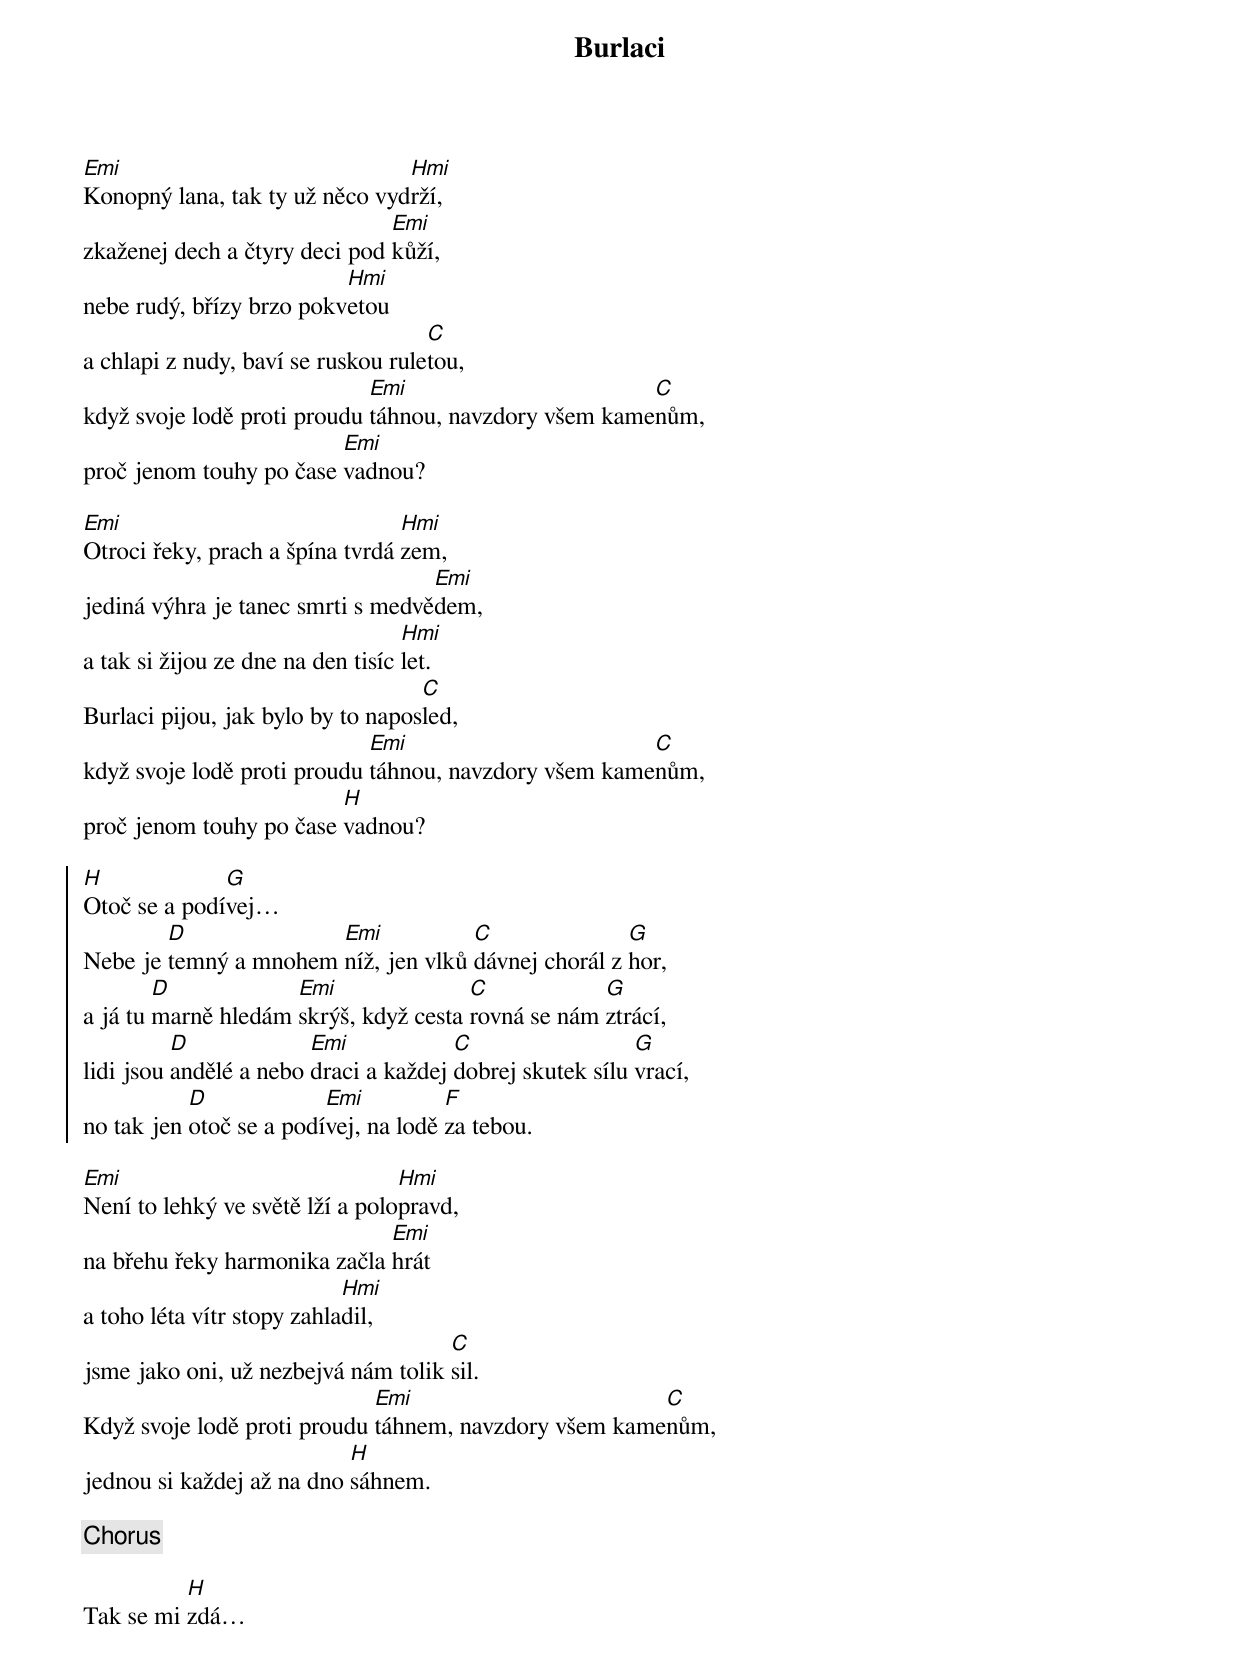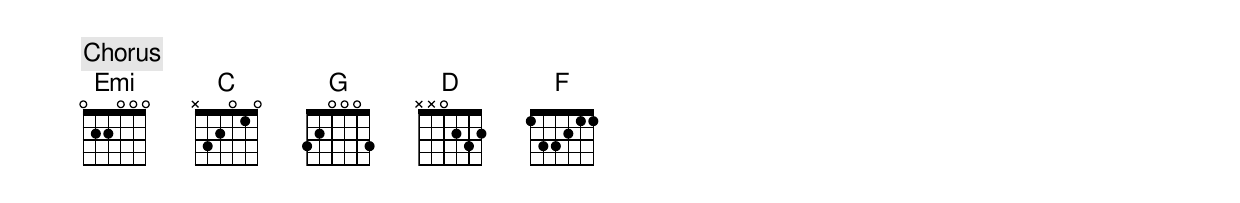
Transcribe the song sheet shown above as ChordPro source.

{title: Burlaci}
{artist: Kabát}
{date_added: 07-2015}
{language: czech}
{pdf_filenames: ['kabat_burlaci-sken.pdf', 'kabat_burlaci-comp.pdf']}
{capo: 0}
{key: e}
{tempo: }
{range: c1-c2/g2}
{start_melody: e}
{start_of_verse}
[Emi]Konopný lana, tak ty už něco vyd[Hmi]rží,
zkaženej dech a čtyry deci pod [Emi]kůží,
nebe rudý, břízy brzo pokv[Hmi]etou
a chlapi z nudy, baví se ruskou rule[C]tou,
když svoje lodě proti proudu [Emi]táhnou, navzdory všem kame[C]nům,
proč jenom touhy po čase [Emi]vadnou?
{end_of_verse}

{start_of_verse}
[Emi]Otroci řeky, prach a špína tvrdá [Hmi]zem,
jediná výhra je tanec smrti s medvě[Emi]dem,
a tak si žijou ze dne na den tisíc [Hmi]let.
Burlaci pijou, jak bylo by to napos[C]led,
když svoje lodě proti proudu [Emi]táhnou, navzdory všem kame[C]nům,
proč jenom touhy po čase [H]vadnou?
{end_of_verse}

{start_of_chorus}
[H]Otoč se a podí[G]vej…
Nebe je [D]temný a mnohem [Emi]níž, jen vlků [C]dávnej chorál z [G]hor,
a já tu [D]marně hledám [Emi]skrýš, když cesta [C]rovná se nám [G]ztrácí,
lidi jsou [D]andělé a nebo [Emi]draci a každej [C]dobrej skutek sílu [G]vrací,
no tak jen [D]otoč se a podí[Emi]vej, na lodě [F]za tebou.
{end_of_chorus}

{start_of_verse}
[Emi]Není to lehký ve světě lží a polo[Hmi]pravd,
na břehu řeky harmonika začla [Emi]hrát
a toho léta vítr stopy zahla[Hmi]dil,
jsme jako oni, už nezbejvá nám tolik [C]sil.
Když svoje lodě proti proudu [Emi]táhnem, navzdory všem kame[C]nům,
jednou si každej až na dno [H]sáhnem.
{end_of_verse}

{chorus}

Tak se mi [H]zdá…

{chorus}
